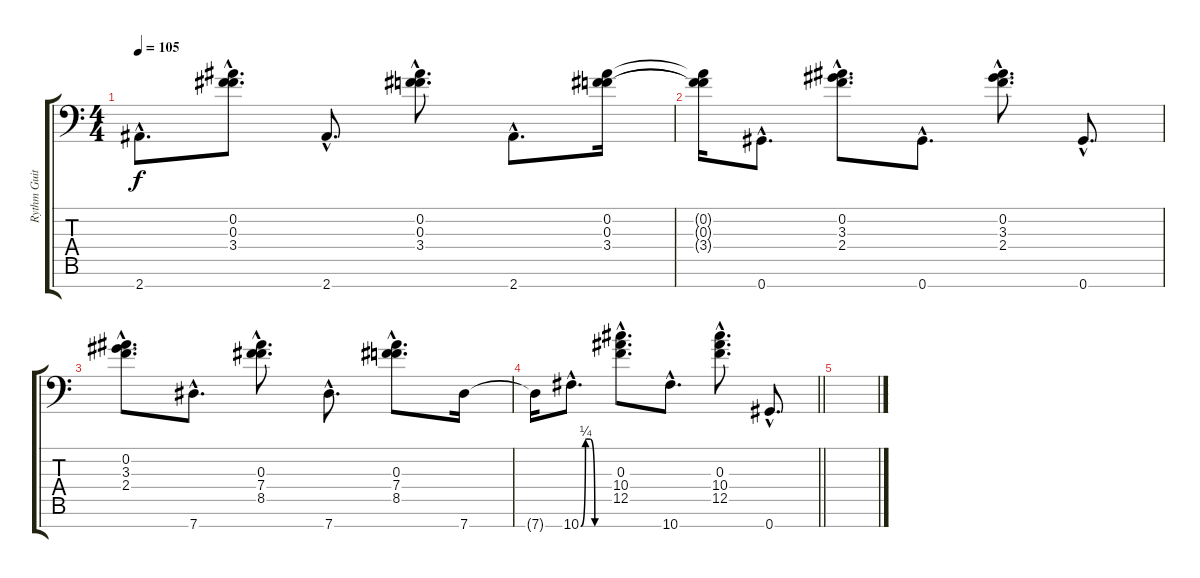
\track ("Rythm Guitar #2" "Rythm Guit") {instrument distortionguitar}
\staff {score tabs}
\tuning (Eb4 Bb3 F3 Eb3 Bb2 F2 Ab1) {hide}
\ts (4 4)
\tempo 105
\clef f4
\ks c
2.7{hac}.8{d dy f} (0.2{hac} 0.3{hac} 3.4{hac}).8{d} 2.7{hac}.8{d} (0.2{hac} 0.3{hac} 3.4{hac}).8{d} 2.7{hac}.8{d} (0.2 0.3 3.4).16 |
(0.2{t} 0.3{t} 3.4{t}).16 0.7{hac}.8{d} (0.2{hac} 3.3{hac} 2.4{hac}).8{d} 0.7{hac}.8{d} (0.2{hac} 3.3{hac} 2.4{hac}).8{d} 0.7{hac}.8{d} |
(0.2{hac} 3.3{hac} 2.4{hac}).8{d} 7.7{hac}.8{d} (0.3{hac} 7.4{hac} 8.5{hac}).8{d} 7.7{hac}.8{d} (0.3{hac} 7.4{hac} 8.5{hac}).8{d} 7.7.16 |
\barLineRight lightlight
7.7{t}.16 10.7{be (custom 0 0 10 1 20 1 30 0 60 0) hac}.8{d} (0.3{hac} 10.4{hac} 12.5{hac}).8{d} 10.7{hac}.8{d} (0.3{hac} 10.4{hac} 12.5{hac}).8{d} 0.7{hac}.8{d} |
\section ("" "")
